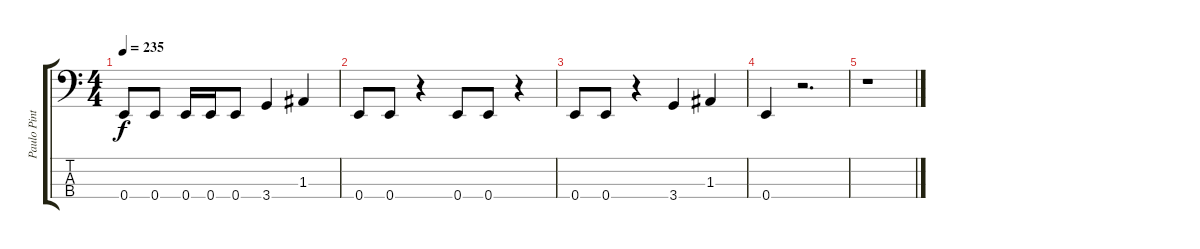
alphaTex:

\track ("Paulo Pinto" "Paulo Pint") {instrument electricbasspick}
\staff {score tabs}
\tuning (G2 D2 A1 E1) {hide}
\ts (4 4)
\tempo 235
\clef f4
\ks c
0.4.8{dy f} 0.4.8 0.4.16 0.4.16 0.4.8 3.4.4 1.3.4 |
0.4.8 0.4.8 r.4 0.4.8 0.4.8 r.4 |
0.4.8 0.4.8 r.4 3.4.4 1.3.4 |
0.4.4 r.2{d} |
r.1
